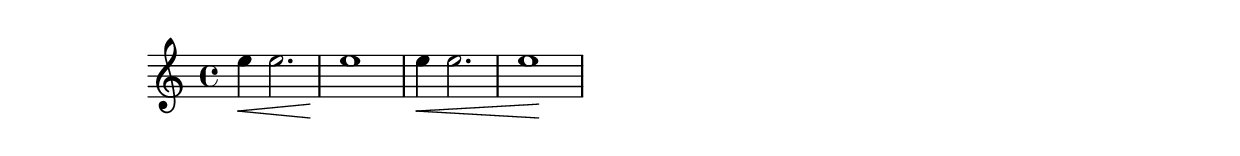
\version "2.11.46"
\header {
  lsrtags = "expressive-marks"
  texidoc = "If the note which ends a hairpin falls on a downbeat,
the hairpin stops at the bar line immediately preceding.  This behavior
can be controlled by overriding the @code{to-barline} property.
"
  doctitle = "Setting hairpin behavior at bar lines"
}

\relative c'' {
  e4\< e2.
  e1\!
  \override Hairpin #'to-barline = ##f
  e4\< e2.
  e1\!
}
